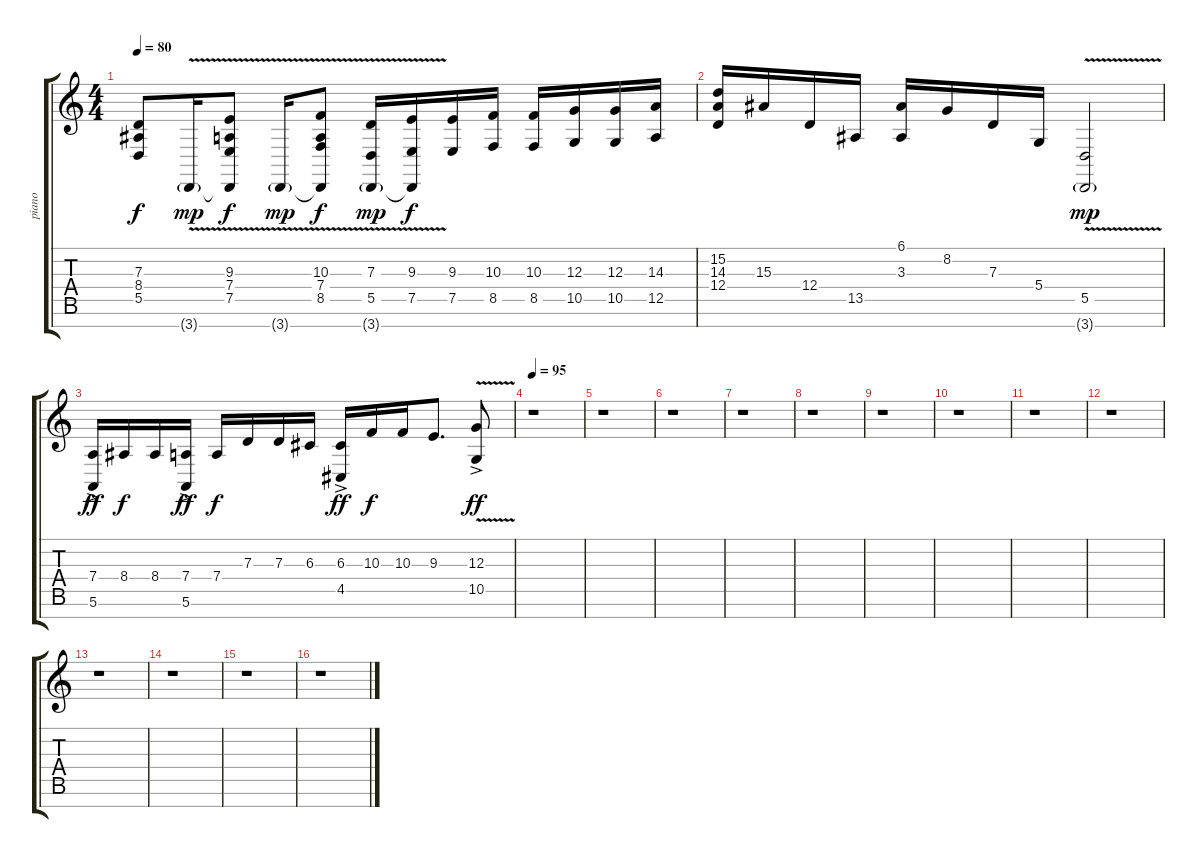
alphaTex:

\track ("piano" "piano") {instrument acousticgrandpiano}
\staff {score tabs}
\tuning (E4 B3 G3 D3 A2 E2 B1) {hide}
\ts (4 4)
\tempo 80
\clef g2
\ks c
(7.3 8.4 5.5).8{dy f} 3.7{v g}.16{dy mp} (9.3 7.4 7.5 3.7{t}).8{dy f} 3.7{v g}.16{dy mp} (10.3 7.4 8.5 3.7{t}).8{dy f} (7.3 5.5 3.7{v g}).16{dy mp} (9.3 7.5 3.7{t}).16{dy f} (9.3 7.5).16 (10.3 8.5).16 (10.3 8.5).16 (12.3 10.5).16 (12.3 10.5).16 (14.3 12.5).16 |
(15.2 14.3 12.4).16 15.3.16 12.4.16 13.5.16 (6.1 3.3).16 8.2.16 7.3.16 5.4.16 (5.5{v} 3.7{v g}).2{dy mp} |
(7.4 5.6{ac}).16{dy ff} 8.4.16{dy f} 8.4.16 (7.4 5.6{ac}).16{dy ff} 7.4.16{dy f} 7.3.16 7.3.16 6.3.16 (6.3 4.5{ac}).16{dy ff} 10.3.16{dy f} 10.3.16 9.3.8{d} (12.3{v} 10.5{v ac}).8{dy ff} |
\tempo 95
r.1 |
r.1 |
r.1 |
r.1 |
r.1 |
r.1 |
r.1 |
r.1 |
r.1 |
r.1 |
r.1 |
r.1 |
r.1
